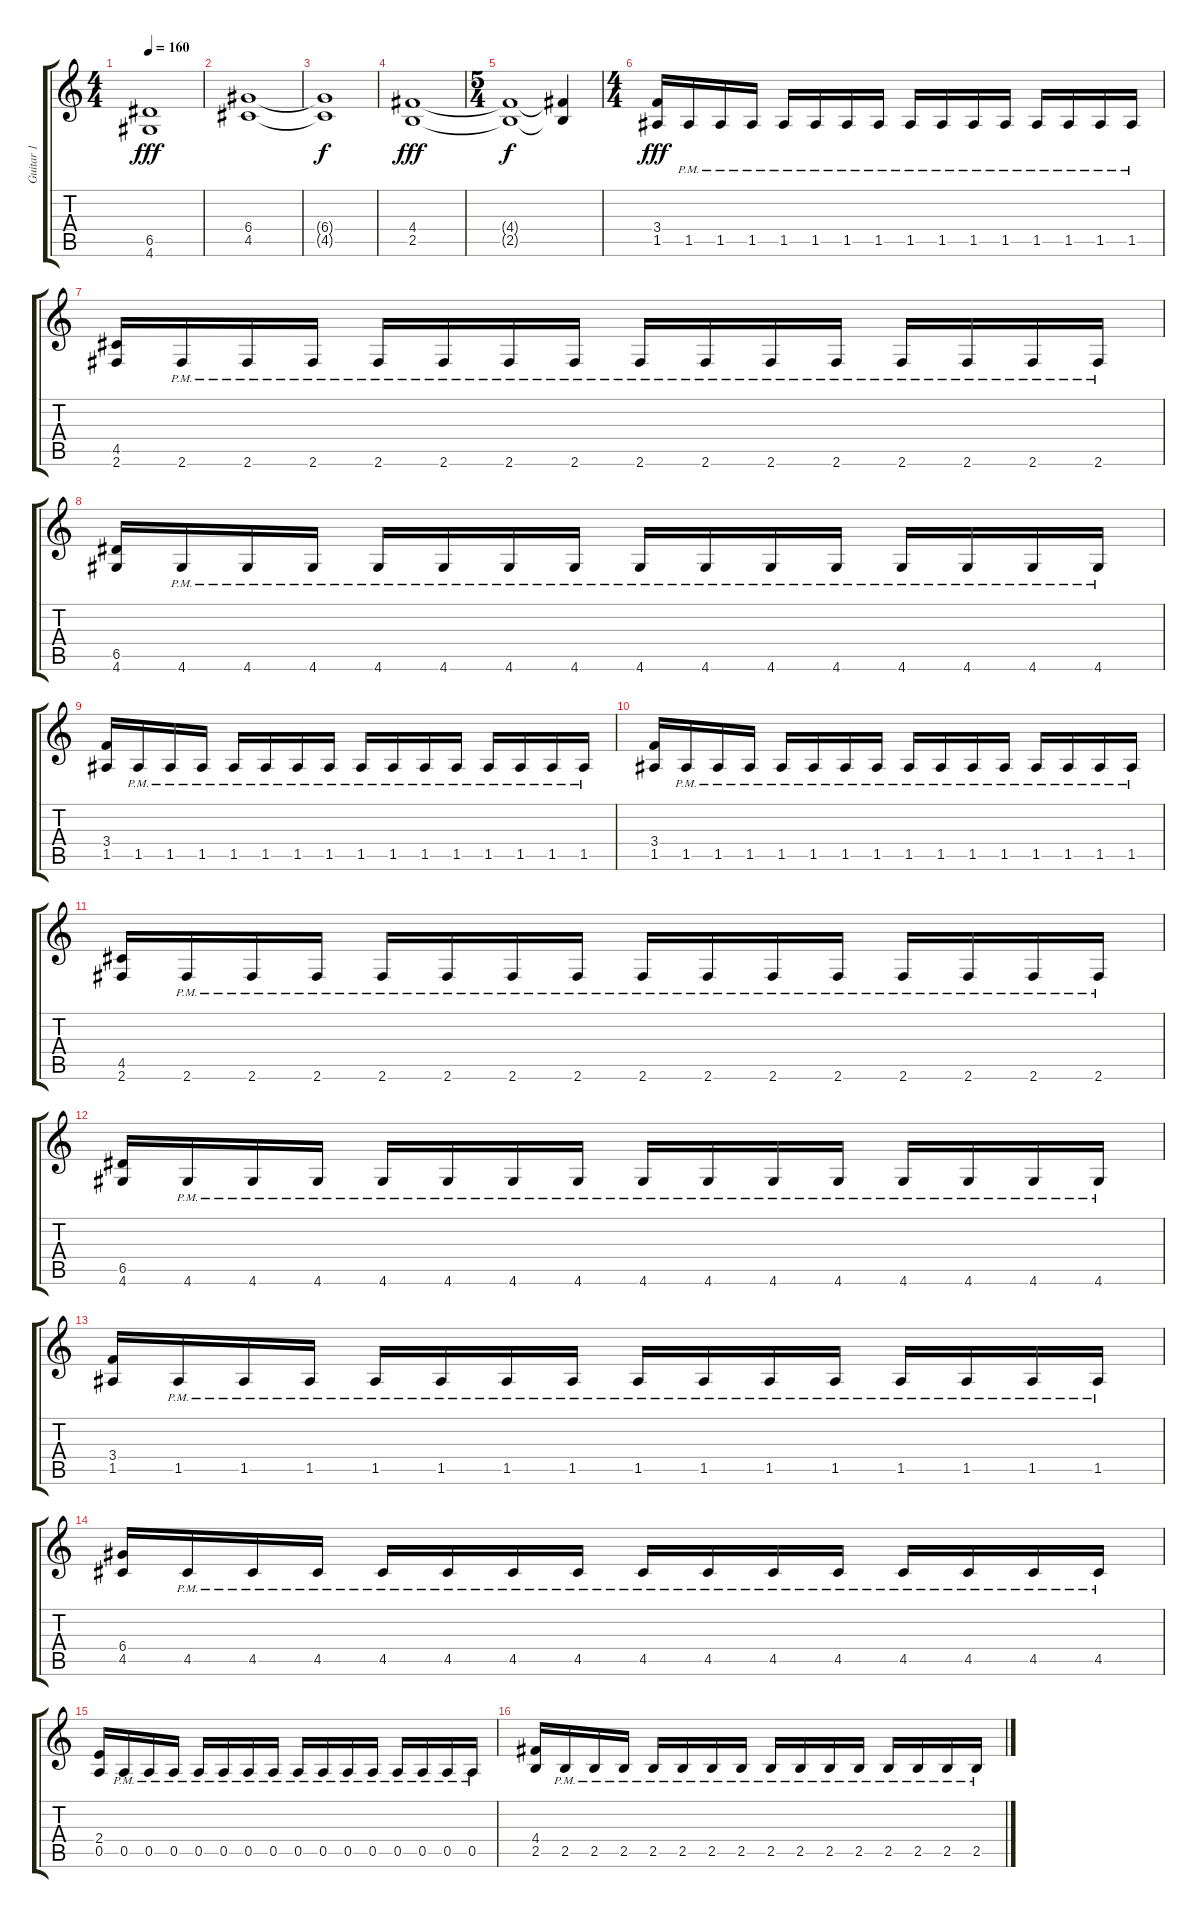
\track ("Guitar 1" "Guitar 1") {instrument distortionguitar}
\staff {score tabs}
\tuning (E4 B3 G3 D3 A2 E2) {hide}
\ts (4 4)
\tempo 160
\clef g2
\ks c
(6.5 4.6).1{dy fff} |
(6.4 4.5).1 |
(6.4{t} 4.5{t}).1{dy f} |
(4.4 2.5).1{dy fff} |
\ts (5 4)
(4.4{t} 2.5{t}).1{dy f} (4.4{t} 2.5{t}).4 |
\ts (4 4)
(3.4 1.5).16{dy fff} 1.5{pm}.16 1.5{pm}.16 1.5{pm}.16 1.5{pm}.16 1.5{pm}.16 1.5{pm}.16 1.5{pm}.16 1.5{pm}.16 1.5{pm}.16 1.5{pm}.16 1.5{pm}.16 1.5{pm}.16 1.5{pm}.16 1.5{pm}.16 1.5{pm}.16 |
(4.5 2.6).16 2.6{pm}.16 2.6{pm}.16 2.6{pm}.16 2.6{pm}.16 2.6{pm}.16 2.6{pm}.16 2.6{pm}.16 2.6{pm}.16 2.6{pm}.16 2.6{pm}.16 2.6{pm}.16 2.6{pm}.16 2.6{pm}.16 2.6{pm}.16 2.6{pm}.16 |
(6.5 4.6).16 4.6{pm}.16 4.6{pm}.16 4.6{pm}.16 4.6{pm}.16 4.6{pm}.16 4.6{pm}.16 4.6{pm}.16 4.6{pm}.16 4.6{pm}.16 4.6{pm}.16 4.6{pm}.16 4.6{pm}.16 4.6{pm}.16 4.6{pm}.16 4.6{pm}.16 |
(3.4 1.5).16 1.5{pm}.16 1.5{pm}.16 1.5{pm}.16 1.5{pm}.16 1.5{pm}.16 1.5{pm}.16 1.5{pm}.16 1.5{pm}.16 1.5{pm}.16 1.5{pm}.16 1.5{pm}.16 1.5{pm}.16 1.5{pm}.16 1.5{pm}.16 1.5{pm}.16 |
(3.4 1.5).16 1.5{pm}.16 1.5{pm}.16 1.5{pm}.16 1.5{pm}.16 1.5{pm}.16 1.5{pm}.16 1.5{pm}.16 1.5{pm}.16 1.5{pm}.16 1.5{pm}.16 1.5{pm}.16 1.5{pm}.16 1.5{pm}.16 1.5{pm}.16 1.5{pm}.16 |
(4.5 2.6).16 2.6{pm}.16 2.6{pm}.16 2.6{pm}.16 2.6{pm}.16 2.6{pm}.16 2.6{pm}.16 2.6{pm}.16 2.6{pm}.16 2.6{pm}.16 2.6{pm}.16 2.6{pm}.16 2.6{pm}.16 2.6{pm}.16 2.6{pm}.16 2.6{pm}.16 |
(6.5 4.6).16 4.6{pm}.16 4.6{pm}.16 4.6{pm}.16 4.6{pm}.16 4.6{pm}.16 4.6{pm}.16 4.6{pm}.16 4.6{pm}.16 4.6{pm}.16 4.6{pm}.16 4.6{pm}.16 4.6{pm}.16 4.6{pm}.16 4.6{pm}.16 4.6{pm}.16 |
(3.4 1.5).16 1.5{pm}.16 1.5{pm}.16 1.5{pm}.16 1.5{pm}.16 1.5{pm}.16 1.5{pm}.16 1.5{pm}.16 1.5{pm}.16 1.5{pm}.16 1.5{pm}.16 1.5{pm}.16 1.5{pm}.16 1.5{pm}.16 1.5{pm}.16 1.5{pm}.16 |
(6.4 4.5).16 4.5{pm}.16 4.5{pm}.16 4.5{pm}.16 4.5{pm}.16 4.5{pm}.16 4.5{pm}.16 4.5{pm}.16 4.5{pm}.16 4.5{pm}.16 4.5{pm}.16 4.5{pm}.16 4.5{pm}.16 4.5{pm}.16 4.5{pm}.16 4.5{pm}.16 |
(2.4 0.5).16 0.5{pm}.16 0.5{pm}.16 0.5{pm}.16 0.5{pm}.16 0.5{pm}.16 0.5{pm}.16 0.5{pm}.16 0.5{pm}.16 0.5{pm}.16 0.5{pm}.16 0.5{pm}.16 0.5{pm}.16 0.5{pm}.16 0.5{pm}.16 0.5{pm}.16 |
(4.4 2.5).16 2.5{pm}.16 2.5{pm}.16 2.5{pm}.16 2.5{pm}.16 2.5{pm}.16 2.5{pm}.16 2.5{pm}.16 2.5{pm}.16 2.5{pm}.16 2.5{pm}.16 2.5{pm}.16 2.5{pm}.16 2.5{pm}.16 2.5{pm}.16 2.5{pm}.16
